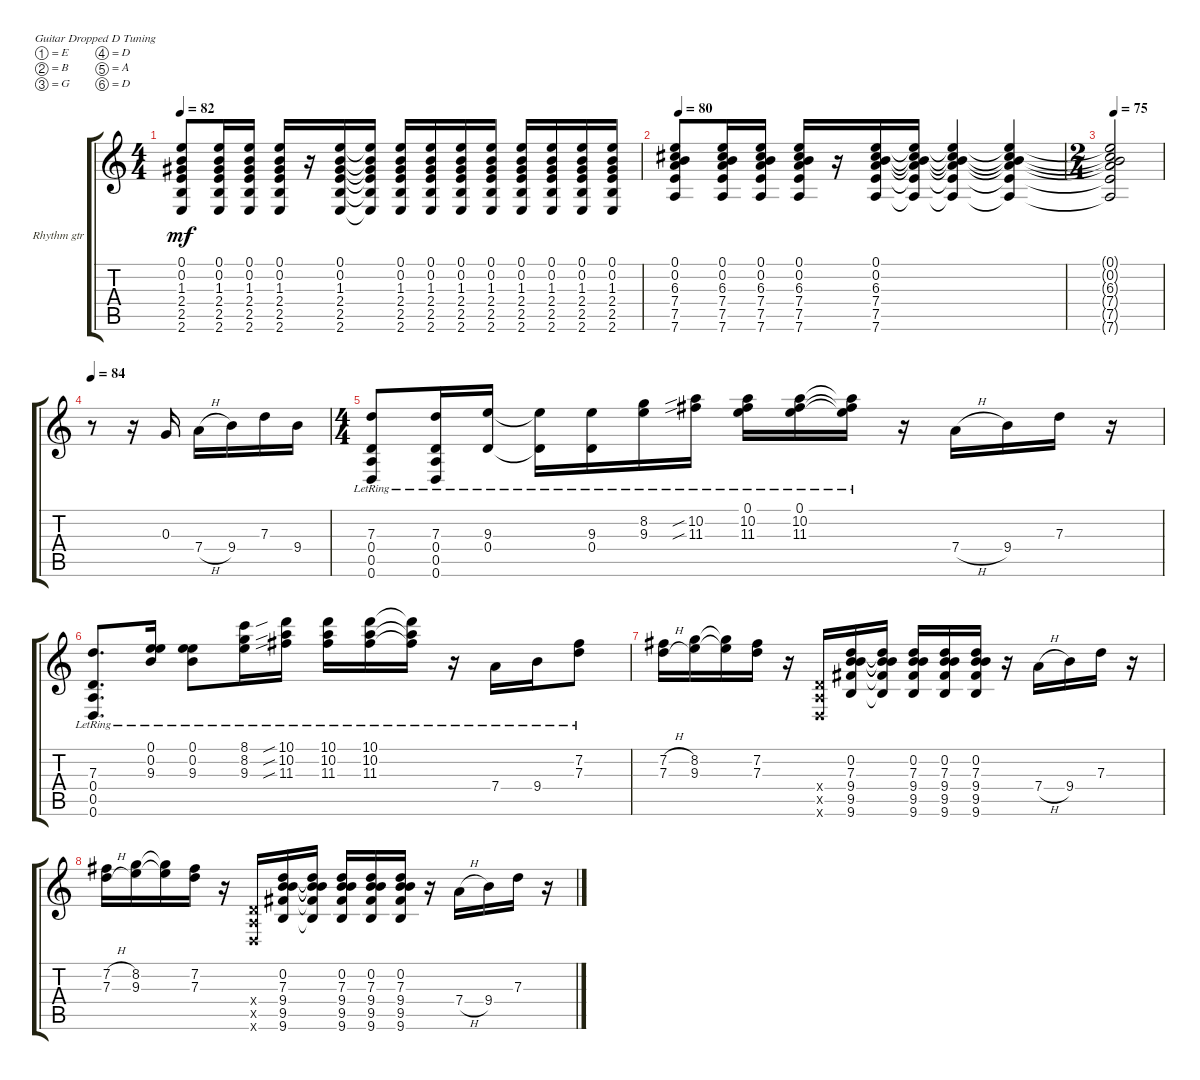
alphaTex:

\bracketExtendMode groupsimilarinstruments
\firstSystemTrackNameOrientation horizontal
\otherSystemsTrackNameOrientation horizontal
\track ("Rhythm gtr. (clean) - Gary Lucas" "Rhythm gtr") {instrument electricguitarclean}
\staff {score tabs}
\tuning (E4 B3 G3 D3 A2 D2)
\ts (4 4)
\tempo 82
\clef g2
\ks c
(2.6 2.5 2.4 1.3 0.2 0.1).8{dy mf} (2.6 2.5 2.4 1.3 0.2 0.1).16 (2.6 2.5 2.4 1.3 0.2 0.1).16 (2.6 2.5 2.4 1.3 0.2 0.1).16 r.16 (2.6 2.5 2.4 1.3 0.2 0.1).16 (2.6{t} 2.5{t} 2.4{t} 1.3{t} 0.2{t} 0.1{t}).16 (2.6 2.5 2.4 1.3 0.2 0.1).16 (2.6 2.5 2.4 1.3 0.2 0.1).16 (2.6 2.5 2.4 1.3 0.2 0.1).16 (2.6 2.5 2.4 1.3 0.2 0.1).16 (2.6 2.5 2.4 1.3 0.2 0.1).16 (2.6 2.5 2.4 1.3 0.2 0.1).16 (2.6 2.5 2.4 1.3 0.2 0.1).16 (2.6 2.5 2.4 1.3 0.2 0.1).16 |
\tempo 80
(7.6 7.5 7.4 6.3 0.2 0.1).8 (7.6 7.5 7.4 6.3 0.2 0.1).16 (7.6 7.5 7.4 6.3 0.2 0.1).16 (7.6 7.5 7.4 6.3 0.2 0.1).16 r.16 (7.6 7.5 7.4 6.3 0.2 0.1).16 (7.6{t} 7.5{t} 7.4{t} 6.3{t} 0.2{t} 0.1{t}).16 (7.6{t} 7.5{t} 7.4{t} 6.3{t} 0.2{t} 0.1{t}).4 (7.6{t} 7.5{t} 7.4{t} 6.3{t} 0.2{t} 0.1{t}).4 |
\ts (2 4)
\tempo 75
(7.6{t} 7.5{t} 7.4{t} 6.3{t} 0.2{t} 0.1{t}).2 |
\tempo 84
r.8 r.16 0.3.16 7.4{h}.16 9.4.16 7.3.16 9.4.16 |
\ts (4 4)
(7.3{lr} 0.4{lr} 0.5{lr} 0.6{lr}).8 (7.3{lr} 0.4{lr} 0.5{lr} 0.6{lr}).16 (9.3{lr} 0.4{lr}).16 (9.3{lr t} 0.4{lr t}).16 (9.3{lr} 0.4{lr}).16 (8.2{lr} 9.3{lr}).16 (10.2{sib lr} 11.3{sib lr}).16 (10.2{lr} 11.3{lr} 0.1{lr}).16 (10.2{lr} 11.3{lr} 0.1{lr}).16 (10.2{lr t} 11.3{lr t} 0.1{lr t}).16 r.16 7.4{h}.16 9.4.16 7.3.16 r.16 |
(7.3{lr} 0.4{lr} 0.5{lr} 0.6{lr}).8{d} (0.1{lr} 9.3{lr} 0.2{lr}).16 (0.1{lr} 9.3{lr} 0.2{lr}).8 (8.1{lr} 8.2{lr} 9.3{lr}).16 (10.1{sib lr} 10.2{sib lr} 11.3{sib lr}).16 (10.1{lr} 10.2{lr} 11.3{lr}).16 (10.1{lr} 10.2{lr} 11.3{lr}).16 (10.1{lr t} 10.2{lr t} 11.3{lr t}).16 r.16 7.4{lr}.16 9.4{lr}.16 (7.2{lr} 7.3{lr}).8 |
(7.2{h} 7.3{h}).16 (8.2 9.3).16 (8.2{t} 9.3{t}).16 (7.2 7.3).16 r.16 (0.4{x} 0.5{x} 0.6{x}).16 (7.3 0.2 9.4 9.5 9.6).16 (7.3{t} 0.2{t} 9.4{t} 9.5{t} 9.6{t}).16 (7.3 0.2 9.4 9.5 9.6).16 (7.3 0.2 9.4 9.5 9.6).16 (7.3 0.2 9.4 9.5 9.6).16 r.16 7.4{h}.16 9.4.16 7.3.16 r.16 |
(7.2{h} 7.3{h}).16 (8.2 9.3).16 (8.2{t} 9.3{t}).16 (7.2 7.3).16 r.16 (0.4{x} 0.5{x} 0.6{x}).16 (7.3 0.2 9.4 9.5 9.6).16 (7.3{t} 0.2{t} 9.4{t} 9.5{t} 9.6{t}).16 (7.3 0.2 9.4 9.5 9.6).16 (7.3 0.2 9.4 9.5 9.6).16 (7.3 0.2 9.4 9.5 9.6).16 r.16 7.4{h}.16 9.4.16 7.3.16 r.16
